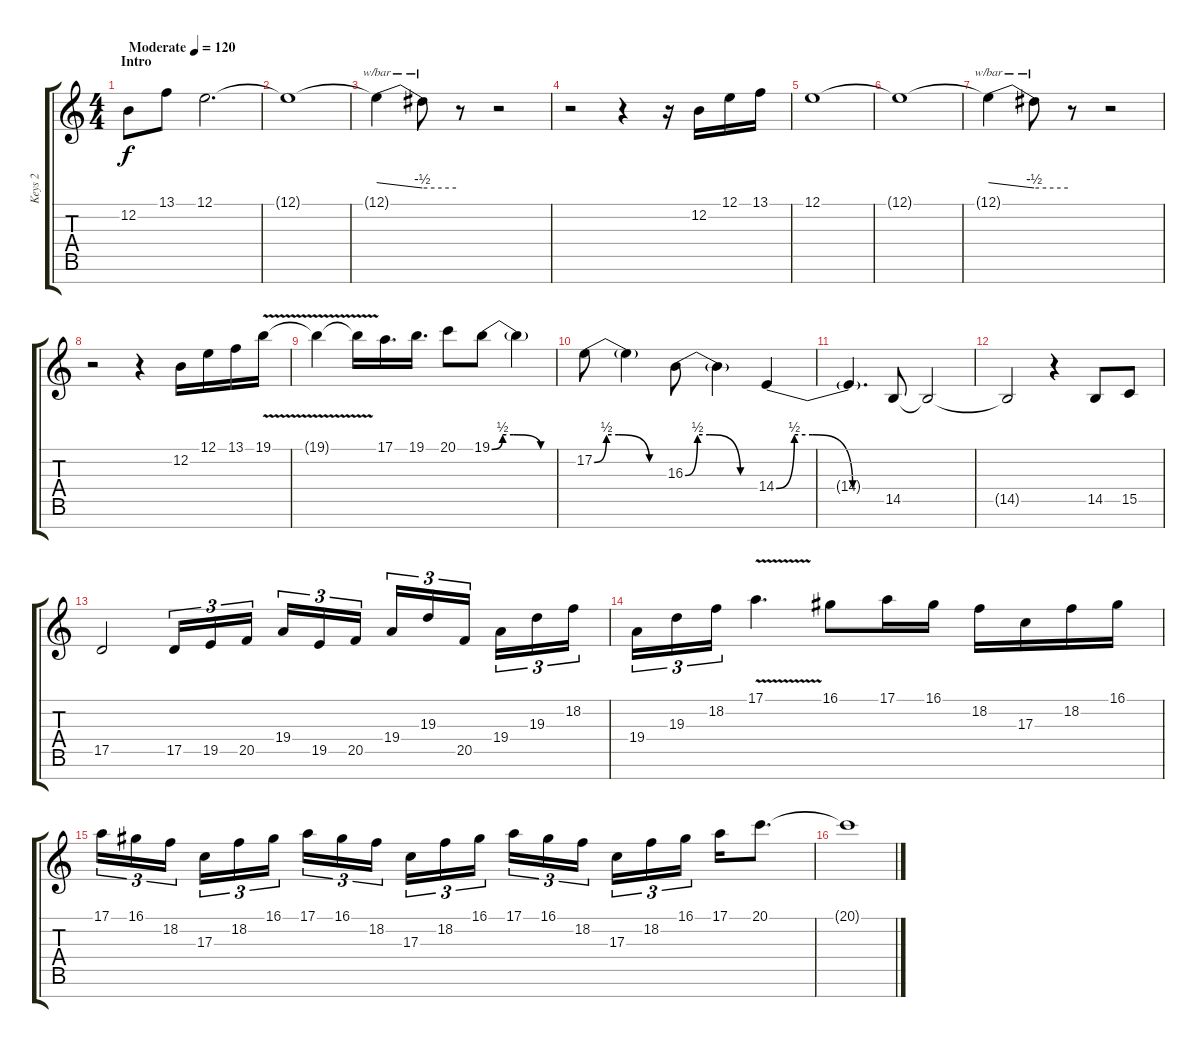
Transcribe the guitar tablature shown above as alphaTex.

\track ("Keys 2" "Keys 2") {instrument lead1square}
\staff {score tabs}
\tuning (E4 B3 G3 D3 A2 E2 B1) {hide}
\ts (4 4)
\section ("" "Intro")
\tempo (120 "Moderate")
\clef g2
\ks c
12.2.8{dy f volume 0 instrument lead1square} 13.1.8{volume 12} 12.1.2{d} |
12.1{t}.1 |
12.1{t}.4{tbe (dive default 0 0 60 -2)} 12.1{t}.8{tbe (hold default 0 -2 60 -2)} r.8 r.2 |
r.2 r.4 r.16 12.2.16 12.1.16 13.1.16 |
12.1.1 |
12.1{t}.1 |
12.1{t}.4{tbe (dive default 0 0 60 -2)} 12.1{t}.8{tbe (hold default 0 -2 60 -2)} r.8 r.2 |
r.2 r.4 12.2.16 12.1.16 13.1.16 19.1{v}.16 |
19.1{v t}.4 19.1{t}.16 17.1.16{d} 19.1.16{d} 20.1.8 19.1{be (custom 0 0 10 2 20 2 45 0 60 0)}.8 19.1{t}.4 |
17.2{be (custom 0 0 10 2 20 2 45 0 60 0)}.8 17.2{t}.4 16.3{be (custom 0 0 10 2 20 2 45 0 60 0)}.8 16.3{t}.4 14.4{be (custom 0 0 10 2 20 2 42 0 60 0)}.4 |
14.4{t}.4{d} 14.5.8 14.5{t}.2 |
14.5{t}.2 r.4 14.5.8 15.5.8 |
17.5.2 17.5.16{tu (3 2)} 19.5.16{tu (3 2)} 20.5.16{tu (3 2) beam splitsecondary} 19.4.16{tu (3 2)} 19.5.16{tu (3 2)} 20.5.16{tu (3 2)} 19.4.16{tu (3 2)} 19.3.16{tu (3 2)} 20.5.16{tu (3 2) beam splitsecondary} 19.4.16{tu (3 2)} 19.3.16{tu (3 2)} 18.2.16{tu (3 2)} |
19.4.16{tu (3 2)} 19.3.16{tu (3 2)} 18.2.16{tu (3 2)} 17.1{v}.4{d} 16.1.8 17.1.16 16.1.16 18.2.16 17.3.16 18.2.16 16.1.16 |
17.1.16{tu (3 2)} 16.1.16{tu (3 2)} 18.2.16{tu (3 2) beam splitsecondary} 17.3.16{tu (3 2)} 18.2.16{tu (3 2)} 16.1.16{tu (3 2)} 17.1.16{tu (3 2)} 16.1.16{tu (3 2)} 18.2.16{tu (3 2) beam splitsecondary} 17.3.16{tu (3 2)} 18.2.16{tu (3 2)} 16.1.16{tu (3 2)} 17.1.16{tu (3 2)} 16.1.16{tu (3 2)} 18.2.16{tu (3 2) beam splitsecondary} 17.3.16{tu (3 2)} 18.2.16{tu (3 2)} 16.1.16{tu (3 2)} 17.1.16 20.1.8{d} |
20.1{t}.1
